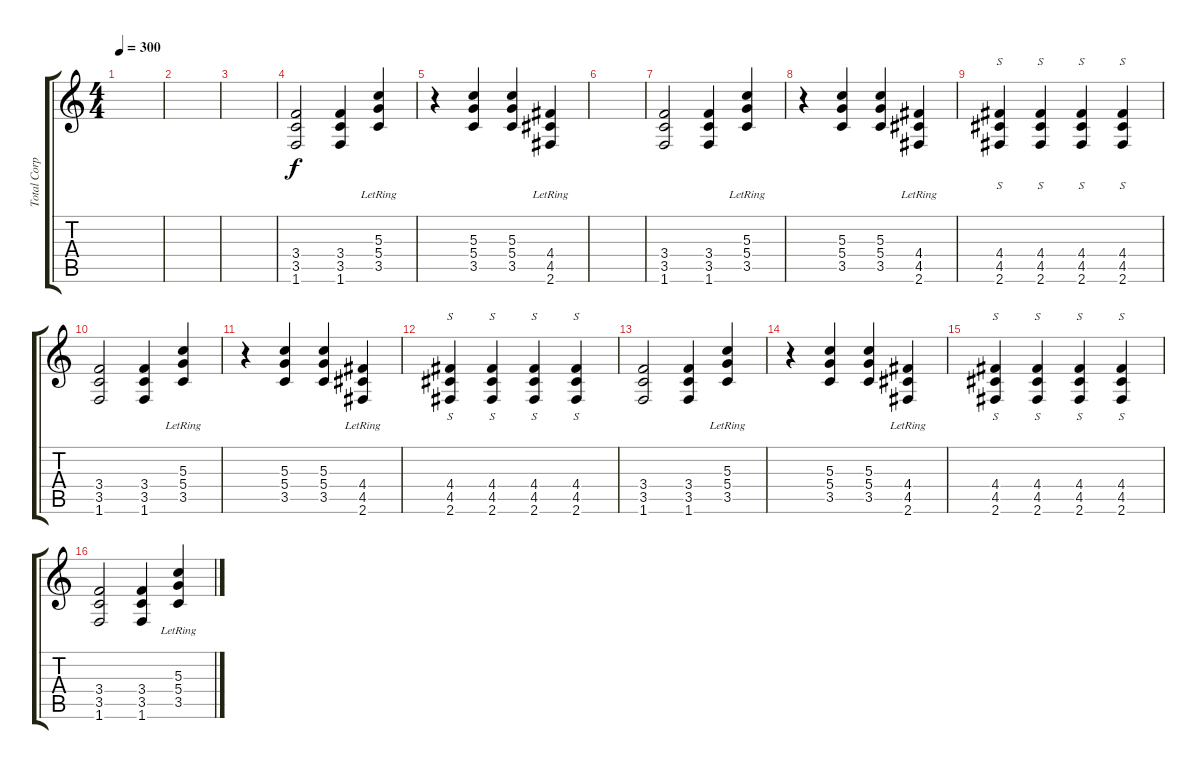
\track ("Total Corpse" "Total Corp") {instrument overdrivenguitar}
\staff {score tabs}
\tuning (E4 B3 G3 D3 A2 E2) {hide}
\ts (4 4)
\tempo 300
\clef g2
\ks c
|
|
|
(3.4 3.5 1.6).2 (3.4 3.5 1.6).4 (5.3 5.4 3.5{lr}).4 |
r.4 (5.3 5.4 3.5).4 (5.3 5.4 3.5).4 (4.4 4.5 2.6{lr}).4 |
|
(3.4 3.5 1.6).2 (3.4 3.5 1.6).4 (5.3 5.4 3.5{lr}).4 |
r.4 (5.3 5.4 3.5).4 (5.3 5.4 3.5).4 (4.4 4.5 2.6{lr}).4 |
(4.4 4.5 2.6).4{s} (4.4 4.5 2.6).4{s} (4.4 4.5 2.6).4{s} (4.4 4.5 2.6).4{s} |
(3.4 3.5 1.6).2 (3.4 3.5 1.6).4 (5.3 5.4 3.5{lr}).4 |
r.4 (5.3 5.4 3.5).4 (5.3 5.4 3.5).4 (4.4 4.5 2.6{lr}).4 |
(4.4 4.5 2.6).4{s} (4.4 4.5 2.6).4{s} (4.4 4.5 2.6).4{s} (4.4 4.5 2.6).4{s} |
(3.4 3.5 1.6).2 (3.4 3.5 1.6).4 (5.3 5.4 3.5{lr}).4 |
r.4 (5.3 5.4 3.5).4 (5.3 5.4 3.5).4 (4.4 4.5 2.6{lr}).4 |
(4.4 4.5 2.6).4{s} (4.4 4.5 2.6).4{s} (4.4 4.5 2.6).4{s} (4.4 4.5 2.6).4{s} |
(3.4 3.5 1.6).2 (3.4 3.5 1.6).4 (5.3 5.4 3.5{lr}).4
